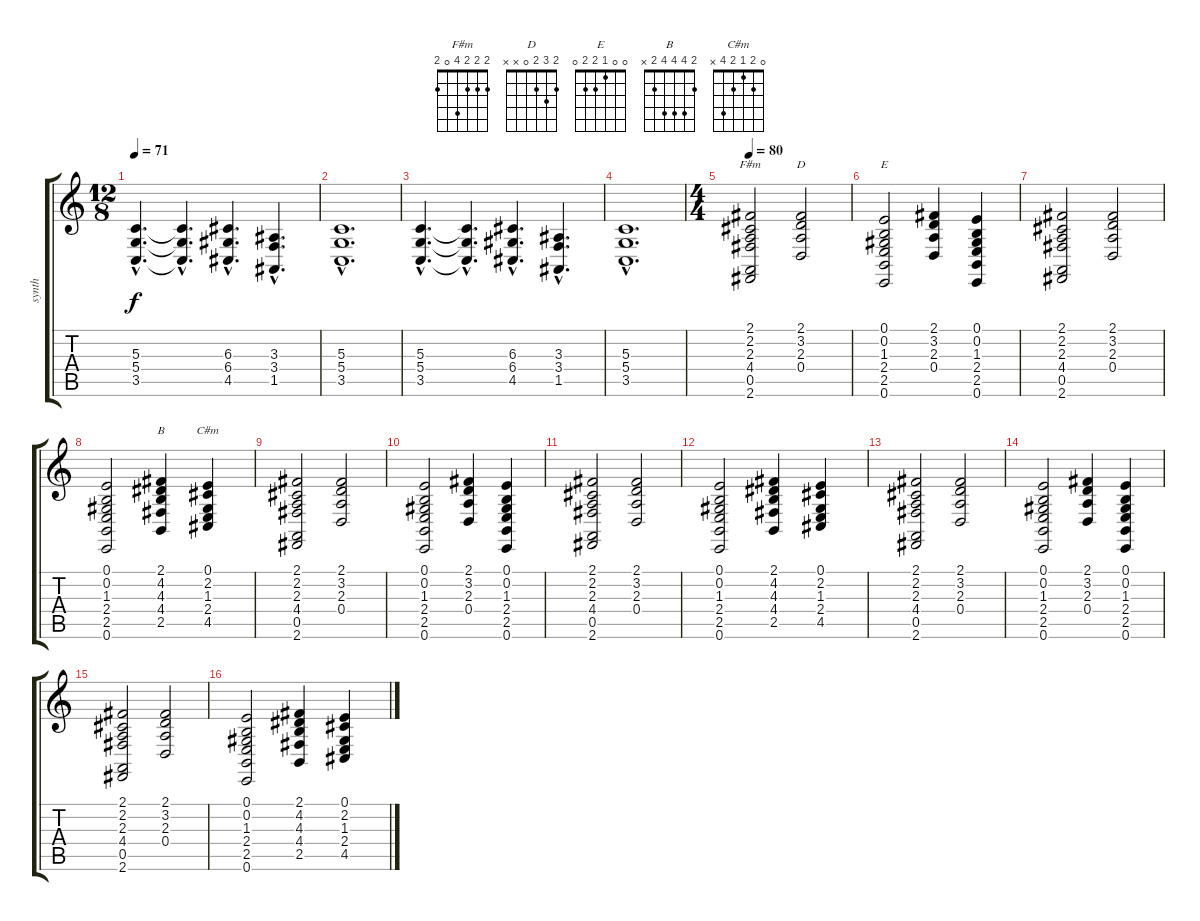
\track ("synth" "synth") {instrument stringensemble1}
\staff {score tabs}
\tuning (E4 B3 G3 D3 A2 E2) {hide}
\chord ("F#m" 2 2 2 4 0 2)
\chord ("D" 2 3 2 0 x x)
\chord ("E" 0 0 1 2 2 0)
\chord ("B" 2 4 4 4 2 x)
\chord ("C#m" 0 2 1 2 4 x)
\ts (12 8)
\tempo 71
\clef g2
\ks c
(5.3{hac} 5.4{hac} 3.5{hac}).4{d dy f} (5.3{hac t} 5.4{hac t} 3.5{hac t}).4{d} (6.3{hac} 6.4{hac} 4.5{hac}).4{d} (3.3{hac} 3.4{hac} 1.5{hac}).4{d} |
(5.3{hac} 5.4{hac} 3.5{hac}).1{d} |
(5.3{hac} 5.4{hac} 3.5{hac}).4{d} (5.3{hac t} 5.4{hac t} 3.5{hac t}).4{d} (6.3{hac} 6.4{hac} 4.5{hac}).4{d} (3.3{hac} 3.4{hac} 1.5{hac}).4{d} |
(5.3{hac} 5.4{hac} 3.5{hac}).1{d} |
\ts (4 4)
\tempo 80
(2.1 2.2 2.3 4.4 0.5 2.6).2{ch "F#m"} (2.1 3.2 2.3 0.4).2{ch "D"} |
(0.1 0.2 1.3 2.4 2.5 0.6).2{ch "E"} (2.1 3.2 2.3 0.4).4 (0.1 0.2 1.3 2.4 2.5 0.6).4 |
(2.1 2.2 2.3 4.4 0.5 2.6).2 (2.1 3.2 2.3 0.4).2 |
(0.1 0.2 1.3 2.4 2.5 0.6).2 (2.1 4.2 4.3 4.4 2.5).4{ch "B"} (0.1 2.2 1.3 2.4 4.5).4{ch "C#m"} |
(2.1 2.2 2.3 4.4 0.5 2.6).2 (2.1 3.2 2.3 0.4).2 |
(0.1 0.2 1.3 2.4 2.5 0.6).2 (2.1 3.2 2.3 0.4).4 (0.1 0.2 1.3 2.4 2.5 0.6).4 |
(2.1 2.2 2.3 4.4 0.5 2.6).2 (2.1 3.2 2.3 0.4).2 |
(0.1 0.2 1.3 2.4 2.5 0.6).2 (2.1 4.2 4.3 4.4 2.5).4 (0.1 2.2 1.3 2.4 4.5).4 |
(2.1 2.2 2.3 4.4 0.5 2.6).2 (2.1 3.2 2.3 0.4).2 |
(0.1 0.2 1.3 2.4 2.5 0.6).2 (2.1 3.2 2.3 0.4).4 (0.1 0.2 1.3 2.4 2.5 0.6).4 |
(2.1 2.2 2.3 4.4 0.5 2.6).2 (2.1 3.2 2.3 0.4).2 |
(0.1 0.2 1.3 2.4 2.5 0.6).2 (2.1 4.2 4.3 4.4 2.5).4 (0.1 2.2 1.3 2.4 4.5).4
